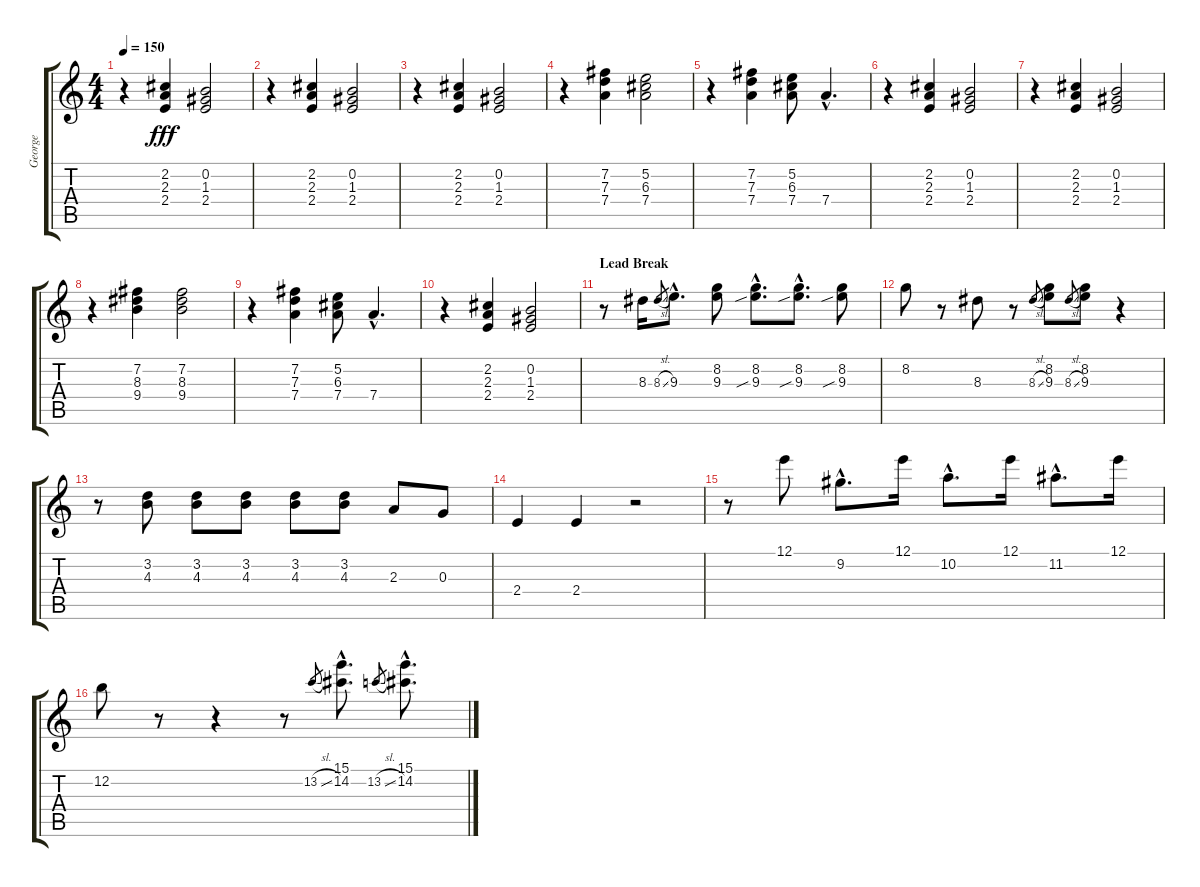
\track ("George" "George") {instrument electricguitarclean}
\staff {score tabs}
\tuning (E4 B3 G3 D3 A2 E2) {hide}
\ts (4 4)
\tempo 150
\clef g2
\ks c
r.4{dy fff} (2.2 2.3 2.4).4 (0.2 1.3 2.4).2 |
r.4 (2.2 2.3 2.4).4 (0.2 1.3 2.4).2 |
r.4 (2.2 2.3 2.4).4 (0.2 1.3 2.4).2 |
r.4 (7.2 7.3 7.4).4 (5.2 6.3 7.4).2 |
r.4 (7.2 7.3 7.4).4 (5.2 6.3 7.4).8 7.4{hac}.4{d} |
r.4 (2.2 2.3 2.4).4 (0.2 1.3 2.4).2 |
r.4 (2.2 2.3 2.4).4 (0.2 1.3 2.4).2 |
r.4 (7.2 8.3 9.4).4 (7.2 8.3 9.4).2 |
r.4 (7.2 7.3 7.4).4 (5.2 6.3 7.4).8 7.4{hac}.4{d} |
r.4 (2.2 2.3 2.4).4 (0.2 1.3 2.4).2 |
\section ("" "Lead Break")
r.8{volume 16} 8.3.16 8.3{sl}.8{gr} 9.3{hac}.8{d} (8.2 9.3).8 (8.2{hac} 9.3{sib hac}).8{d} (8.2{hac} 9.3{sib hac}).8{d} (8.2 9.3{sib}).8 |
8.2.8 r.8 8.3.8 r.8 8.3{sl}.8{gr} (8.2 9.3).8 8.3{sl}.8{gr} (8.2 9.3).8 r.4 |
r.8 (3.2 4.3).8 (3.2 4.3).8 (3.2 4.3).8 (3.2 4.3).8 (3.2 4.3).8 2.3.8 0.3.8 |
2.4.4 2.4.4 r.2 |
r.8 12.1.8 9.2{hac}.8{d} 12.1.16 10.2{hac}.8{d} 12.1.16 11.2{hac}.8{d} 12.1.16 |
12.2.8 r.8 r.4 r.8 13.2{sl}.8{gr} (15.1{hac} 14.2{hac}).8{d} 13.2{sl}.8{gr} (15.1{hac} 14.2{hac}).8{d}
